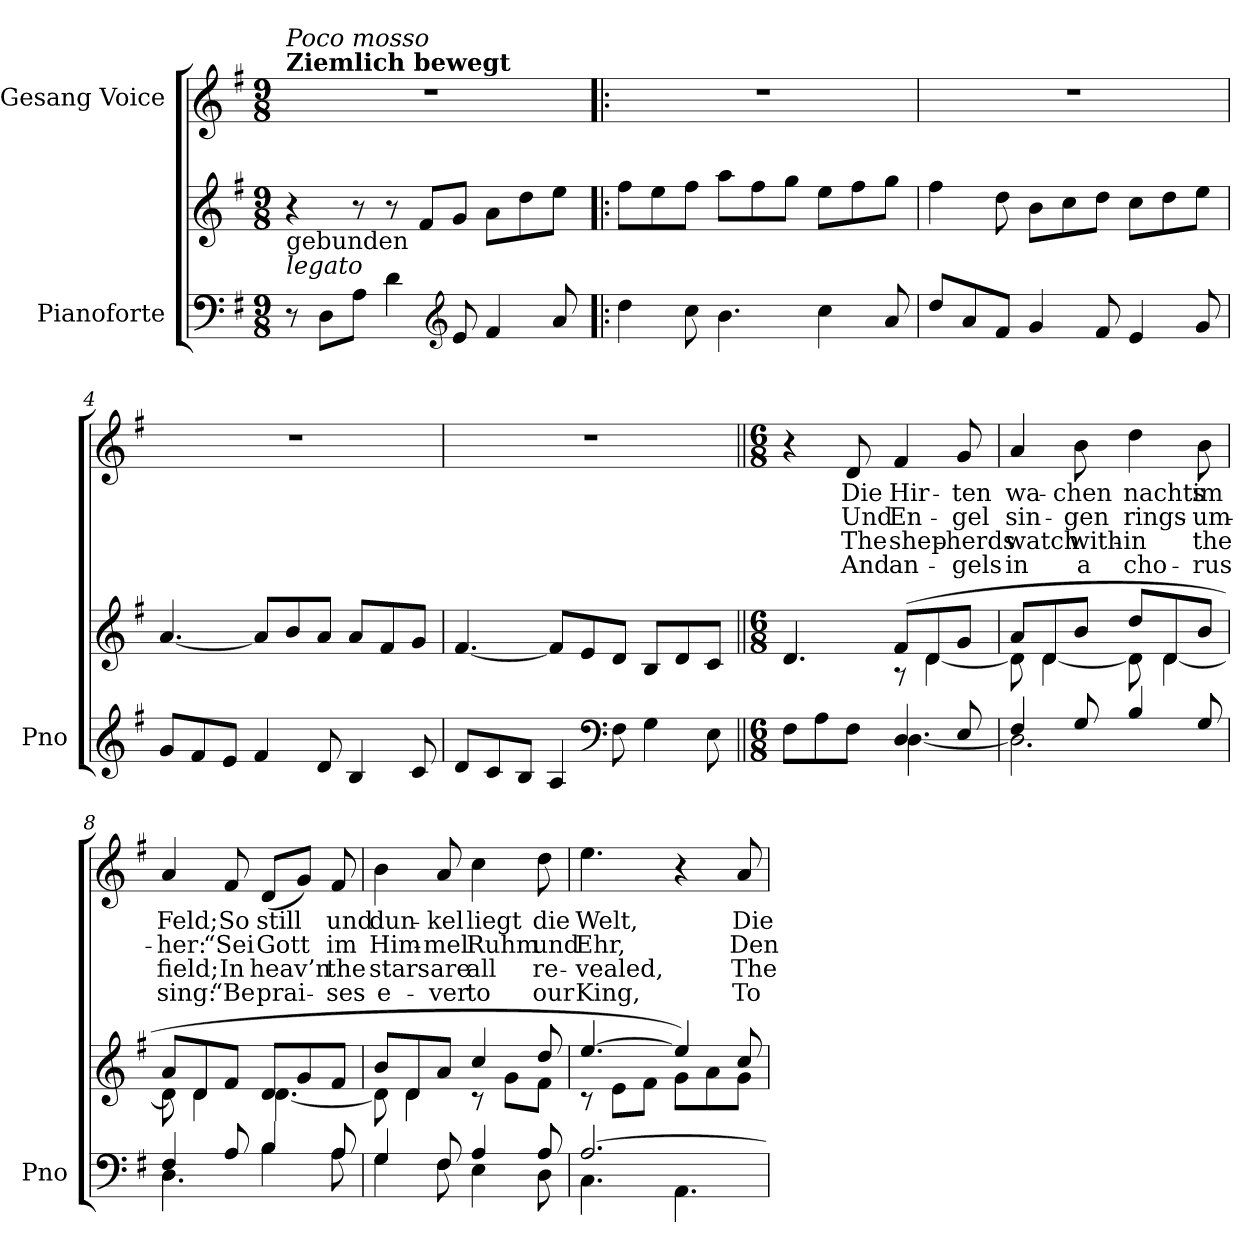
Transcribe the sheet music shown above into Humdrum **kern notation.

**kern	**kern	**kern	**text	**text	**text	**text
*part2	*part2	*part1	*part1	*part1	*part1	*part1
*staff3	*staff2	*staff1	*staff1	*staff1	*staff1	*staff1
*I"Pianoforte	*	*I"Gesang Voice	*	*	*	*
*I'Pno	*	*	*	*	*	*
*clefF4	*clefG2	*clefG2	*	*	*	*
*k[f#]	*k[f#]	*k[f#]	*	*	*	*
*M9/8	*M9/8	*M9/8	*	*	*	*
=1	=1	=1	=1	=1	=1	=1
!	!	!LO:TX:a:B:t=Ziemlich bewegt	!	!	!	!
!	!	!LO:TX:a:i:t=Poco mosso	!	!	!	!
!	!LO:TX:b:t=gebunden	!	!	!	!	!
!	!LO:TX:b:i:t=legato	!	!	!	!	!
8r	4r	8%9r	.	.	.	.
8D\L	.	.	.	.	.	.
8A\J	8r	.	.	.	.	.
4d\	8r	.	.	.	.	.
.	8f#/L	.	.	.	.	.
*clefG2	*	*	*	*	*	*
8e/	8g/J	.	.	.	.	.
4f#/	8a\L	.	.	.	.	.
.	8dd\	.	.	.	.	.
8a/	8ee\J	.	.	.	.	.
=2!|:	=2!|:	=2!|:	=2!|:	=2!|:	=2!|:	=2!|:
4dd\	8ff#\L	8%9r	.	.	.	.
.	8ee\	.	.	.	.	.
8cc\	8ff#\J	.	.	.	.	.
4.b\	8aa\L	.	.	.	.	.
.	8ff#\	.	.	.	.	.
.	8gg\J	.	.	.	.	.
4cc\	8ee\L	.	.	.	.	.
.	8ff#\	.	.	.	.	.
8a/	8gg\J	.	.	.	.	.
=3	=3	=3	=3	=3	=3	=3
8dd/L	4ff#\	8%9r	.	.	.	.
8a/	.	.	.	.	.	.
8f#/J	8dd\	.	.	.	.	.
4g/	8b\L	.	.	.	.	.
.	8cc\	.	.	.	.	.
8f#/	8dd\J	.	.	.	.	.
4e/	8cc\L	.	.	.	.	.
.	8dd\	.	.	.	.	.
8g/	8ee\J	.	.	.	.	.
=4	=4	=4	=4	=4	=4	=4
8g/L	[4.a/	8%9r	.	.	.	.
8f#/	.	.	.	.	.	.
8e/J	.	.	.	.	.	.
4f#/	8a/L]	.	.	.	.	.
.	8b/	.	.	.	.	.
8d/	8a/J	.	.	.	.	.
4B/	8a/L	.	.	.	.	.
.	8f#/	.	.	.	.	.
8c/	8g/J	.	.	.	.	.
!!LO:LB:g=z
=5	=5	=5	=5	=5	=5	=5
8d/L	[4.f#/	8%9r	.	.	.	.
8c/	.	.	.	.	.	.
8B/J	.	.	.	.	.	.
4A/	8f#/L]	.	.	.	.	.
.	8e/	.	.	.	.	.
*clefF4	*	*	*	*	*	*
8F#\	8d/J	.	.	.	.	.
4G\	8B/L	.	.	.	.	.
.	8d/	.	.	.	.	.
8E\	8c/J	.	.	.	.	.
=6||	=6||	=6||	=6||	=6||	=6||	=6||
*M6/8	*M6/8	*M6/8	*	*	*	*
*^	*^	*	*	*	*	*
8F#\L	4.ryy	4.d/	4.ryy	4r	.	.	.	.
8A\	.	.	.	.	.	.	.	.
!	!	!	!	!	!LO:LY:b	!LO:LY:b	!LO:LY:b	!LO:LY:b
8F#\J	.	.	.	8d/	Die	Und	The	And
!	!	!	!	!	!LO:LY:b	!LO:LY:b	!LO:LY:b	!LO:LY:b
4D/	[4.D\	(>8f#/L	8r	4f#/	Hir-	En-	shep-	an-
.	.	8d/	[4d\	.	.	.	.	.
!	!	!	!	!	!LO:LY:b	!LO:LY:b	!LO:LY:b	!LO:LY:b
8E/	.	8g/J	.	8g/	-ten	-gel	-herds	-gels
=7	=7	=7	=7	=7	=7	=7	=7	=7
!	!	!	!	!	!LO:LY:b	!LO:LY:b	!LO:LY:b	!LO:LY:b
4F#/	2.D\]	8a/L	8d\]	4a/	wa-	sin-	watch	in
.	.	8d/	[4d\	.	.	.	.	.
!	!	!	!	!	!LO:LY:b	!LO:LY:b	!LO:LY:b	!LO:LY:b
8G/	.	8b/J	.	8b\	-chen	-gen	with-	a
!	!	!	!	!	!LO:LY:b	!LO:LY:b	!LO:LY:b	!LO:LY:b
4B/	.	8dd/L	8d\]	4dd\	nachts	rings-	-in	cho-
.	.	8d/	[4d\	.	.	.	.	.
!	!	!	!	!	!LO:LY:b	!LO:LY:b	!LO:LY:b	!LO:LY:b
8G/	.	8b/J	.	8b\	im	-um-	the	-rus
=8	=8	=8	=8	=8	=8	=8	=8	=8
!	!	!	!	!	!LO:LY:b	!LO:LY:b	!LO:LY:b	!LO:LY:b
4F#/	4.D\	8a/L	8d\]	4a/	Feld;	-her:	field;	sing:
.	.	8d/	4d\	.	.	.	.	.
!	!	!	!	!	!LO:LY:b	!LO:LY:b	!LO:LY:b	!LO:LY:b
8A/	.	8f#/J	.	8f#/	So	“Sei	In	“Be
!	!	!	!	!	!LO:LY:b	!LO:LY:b	!LO:LY:b	!LO:LY:b
4B/	4B\	8d/L	[4.d\	(<8d/L	still	Gott	heav’n	prai-
.	.	8g/	.	8g/J)	.	.	.	.
!	!	!	!	!	!LO:LY:b	!LO:LY:b	!LO:LY:b	!LO:LY:b
8A/	8A\	8f#/J	.	8f#/	und	im	the	-ses
!!LO:LB:g=z
=9	=9	=9	=9	=9	=9	=9	=9	=9
!	!	!	!	!	!LO:LY:b	!LO:LY:b	!LO:LY:b	!LO:LY:b
4G/	4G\	8b/L	8d\]	4b\	dun-	Him-	stars	e-
.	.	8d/	4d\	.	.	.	.	.
!	!	!	!	!	!LO:LY:b	!LO:LY:b	!LO:LY:b	!LO:LY:b
8F#/	8F#\	8a/J	.	8a/	-kel	-mel	are	-ver
!	!	!	!	!	!LO:LY:b	!LO:LY:b	!LO:LY:b	!LO:LY:b
4A/	4E\	4cc/	8r	4cc\	liegt	Ruhm	all	to
.	.	.	8g\L	.	.	.	.	.
!	!	!	!	!	!LO:LY:b	!LO:LY:b	!LO:LY:b	!LO:LY:b
8A/	8D\	8dd/	8f#\J	8dd\	die	und	re-	our
=10	=10	=10	=10	=10	=10	=10	=10	=10
!	!	!	!	!	!LO:LY:b	!LO:LY:b	!LO:LY:b	!LO:LY:b
[2.A/	4.C\	[4.ee/	8r	4.ee\	Welt,	Ehr,	-vealed,	King,
.	.	.	8e\L	.	.	.	.	.
.	.	.	8f#\J	.	.	.	.	.
.	4.AA\	4ee/])	8g\L	4r	.	.	.	.
.	.	.	8a\	.	.	.	.	.
!	!	!	!	!	!LO:LY:b	!LO:LY:b	!LO:LY:b	!LO:LY:b
.	.	8cc/	8g\J	8a/	Die	Den	The	To
*v	*v	*	*	*	*	*	*	*
*	*v	*v	*	*	*	*	*
=	=	=	=	=	=	=
*-	*-	*-	*-	*-	*-	*-
